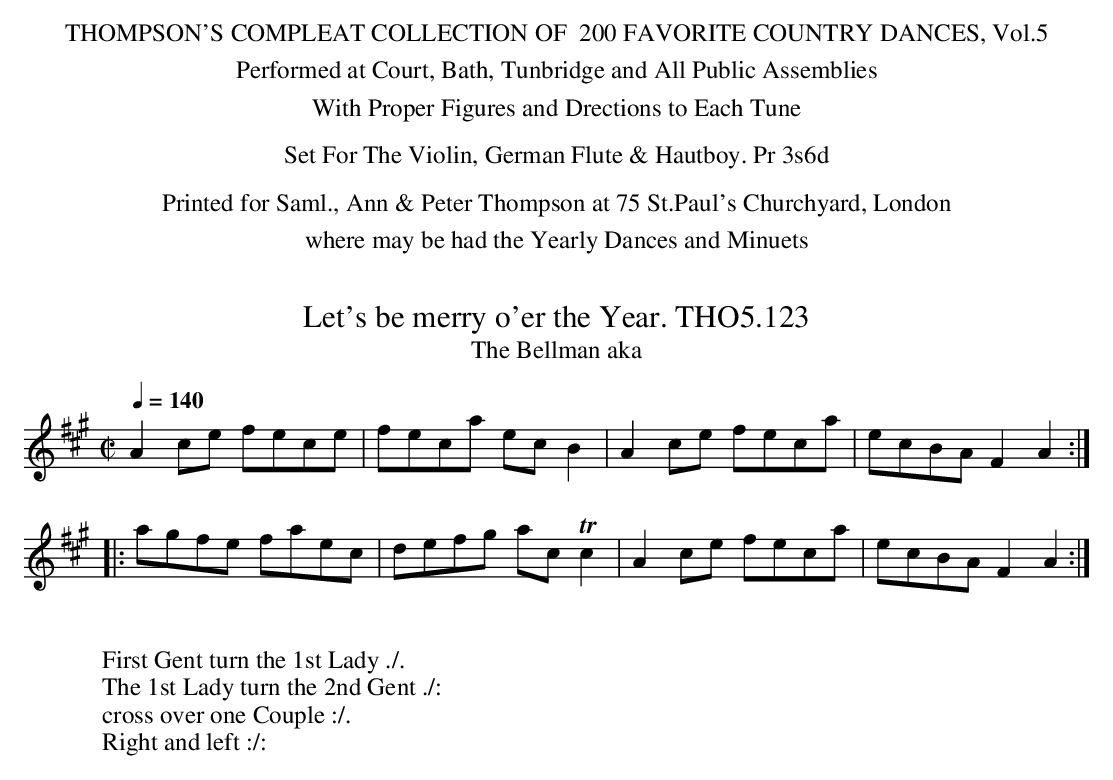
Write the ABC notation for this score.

X:1
T:Let's be merry o'er the Year. THO5.123
T:Bellman aka, The
M:C|
L:1/8
Q:1/4=140
K:A
A2 ce fece|feca ec B2|A2 ce feca|ecBA  F2A2:|
|:agfe faec|defg ac Tc2|A2 ce feca|ecBA F2A2:|
W:
W:First Gent turn the 1st Lady ./.
W:The 1st Lady turn the 2nd Gent ./:
W:cross over one Couple :/.
W:Right and left :/:
